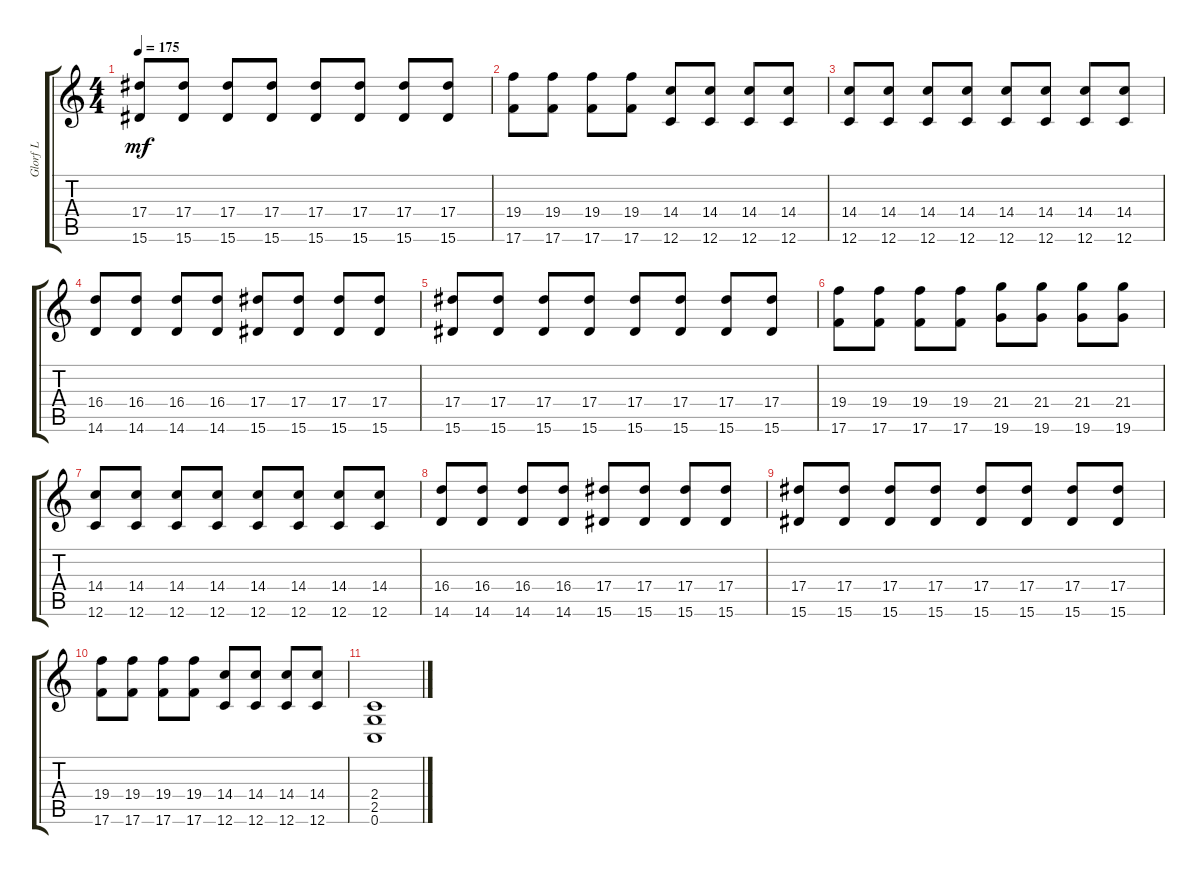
\track ("Glorf L" "Glorf L") {instrument distortionguitar}
\staff {score tabs}
\tuning (C4 G3 Eb3 Bb2 F2 C2) {hide}
\ts (4 4)
\tempo 175
\clef g2
\ks c
(17.4 15.6).8{dy mf} (17.4 15.6).8 (17.4 15.6).8 (17.4 15.6).8 (17.4 15.6).8 (17.4 15.6).8 (17.4 15.6).8 (17.4 15.6).8 |
(19.4 17.6).8 (19.4 17.6).8 (19.4 17.6).8 (19.4 17.6).8 (14.4 12.6).8 (14.4 12.6).8 (14.4 12.6).8 (14.4 12.6).8 |
(14.4 12.6).8 (14.4 12.6).8 (14.4 12.6).8 (14.4 12.6).8 (14.4 12.6).8 (14.4 12.6).8 (14.4 12.6).8 (14.4 12.6).8 |
(16.4 14.6).8 (16.4 14.6).8 (16.4 14.6).8 (16.4 14.6).8 (17.4 15.6).8 (17.4 15.6).8 (17.4 15.6).8 (17.4 15.6).8 |
(17.4 15.6).8 (17.4 15.6).8 (17.4 15.6).8 (17.4 15.6).8 (17.4 15.6).8 (17.4 15.6).8 (17.4 15.6).8 (17.4 15.6).8 |
(19.4 17.6).8 (19.4 17.6).8 (19.4 17.6).8 (19.4 17.6).8 (21.4 19.6).8 (21.4 19.6).8 (21.4 19.6).8 (21.4 19.6).8 |
(14.4 12.6).8 (14.4 12.6).8 (14.4 12.6).8 (14.4 12.6).8 (14.4 12.6).8 (14.4 12.6).8 (14.4 12.6).8 (14.4 12.6).8 |
(16.4 14.6).8 (16.4 14.6).8 (16.4 14.6).8 (16.4 14.6).8 (17.4 15.6).8 (17.4 15.6).8 (17.4 15.6).8 (17.4 15.6).8 |
(17.4 15.6).8 (17.4 15.6).8 (17.4 15.6).8 (17.4 15.6).8 (17.4 15.6).8 (17.4 15.6).8 (17.4 15.6).8 (17.4 15.6).8 |
(19.4 17.6).8 (19.4 17.6).8 (19.4 17.6).8 (19.4 17.6).8 (14.4 12.6).8 (14.4 12.6).8 (14.4 12.6).8 (14.4 12.6).8 |
(2.4 2.5 0.6).1
